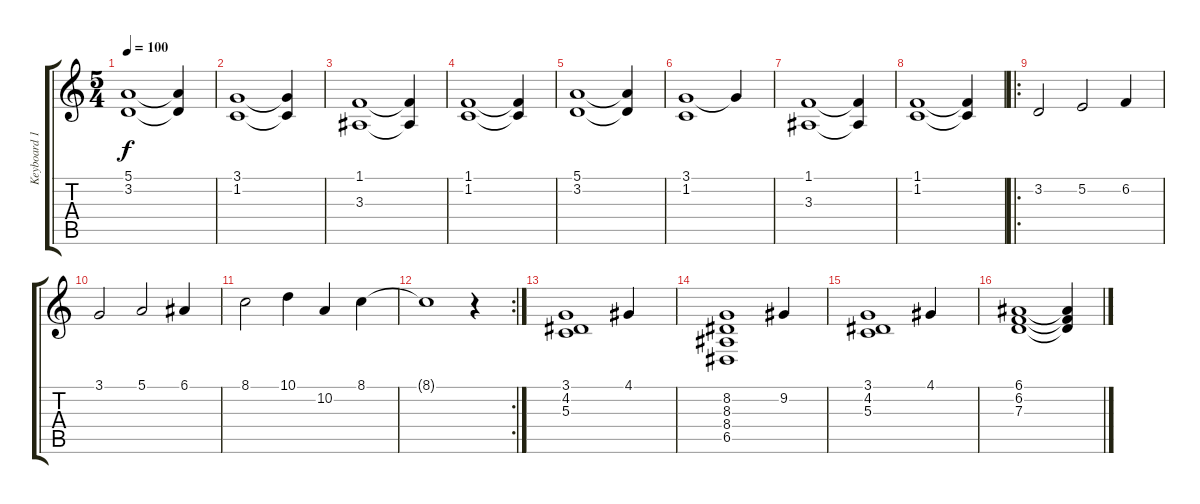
\track ("Keyboard 1" "Keyboard 1") {instrument pad8sweep}
\staff {score tabs}
\tuning (E4 B3 G3 D3 A2 E2) {hide}
\ts (5 4)
\tempo 100
\clef g2
\ks c
(5.1 3.2).1{dy f instrument pad8sweep} (5.1{t} 3.2{t}).4 |
(3.1 1.2).1 (3.1{t} 1.2{t}).4 |
(1.1 3.3).1 (1.1{t} 3.3{t}).4 |
(1.1 1.2).1 (1.1{t} 1.2{t}).4 |
(5.1 3.2).1 (5.1{t} 3.2{t}).4 |
(3.1 1.2).1 3.1{t}.4 |
(1.1 3.3).1 (1.1{t} 3.3{t}).4 |
(1.1 1.2).1 (1.1{t} 1.2{t}).4 |
\ro
3.2.2 5.2.2 6.2.4 |
3.1.2 5.1.2 6.1.4 |
8.1.2 10.1.4 10.2.4 8.1.4 |
\rc 2
8.1{t}.1 r.4 |
(3.1 4.2 5.3).1 4.1.4 |
(8.2 8.3 8.4 6.5).1 9.2.4 |
(3.1 4.2 5.3).1 4.1.4 |
(6.1 6.2 7.3).1 (6.1{t} 6.2{t} 7.3{t}).4
